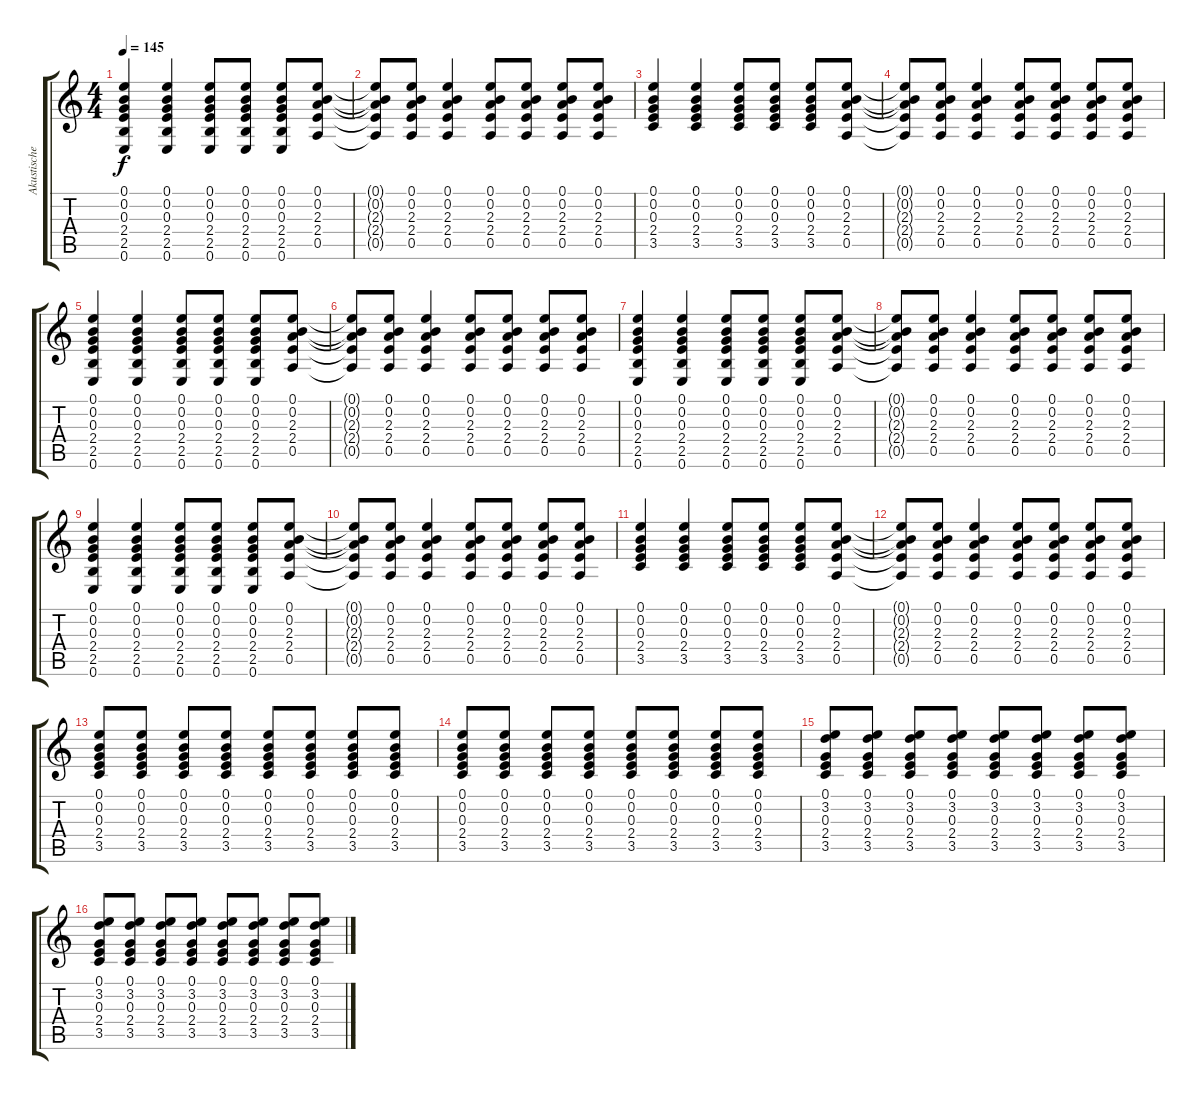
\track ("Akustische Gitarre" "Akustische") {instrument acousticguitarsteel}
\staff {score tabs}
\tuning (E4 B3 G3 D3 A2 E2) {hide}
\ts (4 4)
\tempo 145
\clef g2
\ks c
(0.1 0.2 0.3 2.4 2.5 0.6).4{dy f} (0.1 0.2 0.3 2.4 2.5 0.6).4 (0.1 0.2 0.3 2.4 2.5 0.6).8 (0.1 0.2 0.3 2.4 2.5 0.6).8 (0.1 0.2 0.3 2.4 2.5 0.6).8 (0.1 0.2 2.3 2.4 0.5).8 |
(0.1{t} 0.2{t} 2.3{t} 2.4{t} 0.5{t}).8 (0.1 0.2 2.3 2.4 0.5).8 (0.1 0.2 2.3 2.4 0.5).4 (0.1 0.2 2.3 2.4 0.5).8 (0.1 0.2 2.3 2.4 0.5).8 (0.1 0.2 2.3 2.4 0.5).8 (0.1 0.2 2.3 2.4 0.5).8 |
(0.1 0.2 0.3 2.4 3.5).4 (0.1 0.2 0.3 2.4 3.5).4 (0.1 0.2 0.3 2.4 3.5).8 (0.1 0.2 0.3 2.4 3.5).8 (0.1 0.2 0.3 2.4 3.5).8 (0.1 0.2 2.3 2.4 0.5).8 |
(0.1{t} 0.2{t} 2.3{t} 2.4{t} 0.5{t}).8 (0.1 0.2 2.3 2.4 0.5).8 (0.1 0.2 2.3 2.4 0.5).4 (0.1 0.2 2.3 2.4 0.5).8 (0.1 0.2 2.3 2.4 0.5).8 (0.1 0.2 2.3 2.4 0.5).8 (0.1 0.2 2.3 2.4 0.5).8 |
(0.1 0.2 0.3 2.4 2.5 0.6).4 (0.1 0.2 0.3 2.4 2.5 0.6).4 (0.1 0.2 0.3 2.4 2.5 0.6).8 (0.1 0.2 0.3 2.4 2.5 0.6).8 (0.1 0.2 0.3 2.4 2.5 0.6).8 (0.1 0.2 2.3 2.4 0.5).8 |
(0.1{t} 0.2{t} 2.3{t} 2.4{t} 0.5{t}).8 (0.1 0.2 2.3 2.4 0.5).8 (0.1 0.2 2.3 2.4 0.5).4 (0.1 0.2 2.3 2.4 0.5).8 (0.1 0.2 2.3 2.4 0.5).8 (0.1 0.2 2.3 2.4 0.5).8 (0.1 0.2 2.3 2.4 0.5).8 |
(0.1 0.2 0.3 2.4 2.5 0.6).4 (0.1 0.2 0.3 2.4 2.5 0.6).4 (0.1 0.2 0.3 2.4 2.5 0.6).8 (0.1 0.2 0.3 2.4 2.5 0.6).8 (0.1 0.2 0.3 2.4 2.5 0.6).8 (0.1 0.2 2.3 2.4 0.5).8 |
(0.1{t} 0.2{t} 2.3{t} 2.4{t} 0.5{t}).8 (0.1 0.2 2.3 2.4 0.5).8 (0.1 0.2 2.3 2.4 0.5).4 (0.1 0.2 2.3 2.4 0.5).8 (0.1 0.2 2.3 2.4 0.5).8 (0.1 0.2 2.3 2.4 0.5).8 (0.1 0.2 2.3 2.4 0.5).8 |
(0.1 0.2 0.3 2.4 2.5 0.6).4 (0.1 0.2 0.3 2.4 2.5 0.6).4 (0.1 0.2 0.3 2.4 2.5 0.6).8 (0.1 0.2 0.3 2.4 2.5 0.6).8 (0.1 0.2 0.3 2.4 2.5 0.6).8 (0.1 0.2 2.3 2.4 0.5).8 |
(0.1{t} 0.2{t} 2.3{t} 2.4{t} 0.5{t}).8 (0.1 0.2 2.3 2.4 0.5).8 (0.1 0.2 2.3 2.4 0.5).4 (0.1 0.2 2.3 2.4 0.5).8 (0.1 0.2 2.3 2.4 0.5).8 (0.1 0.2 2.3 2.4 0.5).8 (0.1 0.2 2.3 2.4 0.5).8 |
(0.1 0.2 0.3 2.4 3.5).4 (0.1 0.2 0.3 2.4 3.5).4 (0.1 0.2 0.3 2.4 3.5).8 (0.1 0.2 0.3 2.4 3.5).8 (0.1 0.2 0.3 2.4 3.5).8 (0.1 0.2 2.3 2.4 0.5).8 |
(0.1{t} 0.2{t} 2.3{t} 2.4{t} 0.5{t}).8 (0.1 0.2 2.3 2.4 0.5).8 (0.1 0.2 2.3 2.4 0.5).4 (0.1 0.2 2.3 2.4 0.5).8 (0.1 0.2 2.3 2.4 0.5).8 (0.1 0.2 2.3 2.4 0.5).8 (0.1 0.2 2.3 2.4 0.5).8 |
(0.1 0.2 0.3 2.4 3.5).8 (0.1 0.2 0.3 2.4 3.5).8 (0.1 0.2 0.3 2.4 3.5).8 (0.1 0.2 0.3 2.4 3.5).8 (0.1 0.2 0.3 2.4 3.5).8 (0.1 0.2 0.3 2.4 3.5).8 (0.1 0.2 0.3 2.4 3.5).8 (0.1 0.2 0.3 2.4 3.5).8 |
(0.1 0.2 0.3 2.4 3.5).8 (0.1 0.2 0.3 2.4 3.5).8 (0.1 0.2 0.3 2.4 3.5).8 (0.1 0.2 0.3 2.4 3.5).8 (0.1 0.2 0.3 2.4 3.5).8 (0.1 0.2 0.3 2.4 3.5).8 (0.1 0.2 0.3 2.4 3.5).8 (0.1 0.2 0.3 2.4 3.5).8 |
(0.1 3.2 0.3 2.4 3.5).8 (0.1 3.2 0.3 2.4 3.5).8 (0.1 3.2 0.3 2.4 3.5).8 (0.1 3.2 0.3 2.4 3.5).8 (0.1 3.2 0.3 2.4 3.5).8 (0.1 3.2 0.3 2.4 3.5).8 (0.1 3.2 0.3 2.4 3.5).8 (0.1 3.2 0.3 2.4 3.5).8 |
(0.1 3.2 0.3 2.4 3.5).8 (0.1 3.2 0.3 2.4 3.5).8 (0.1 3.2 0.3 2.4 3.5).8 (0.1 3.2 0.3 2.4 3.5).8 (0.1 3.2 0.3 2.4 3.5).8 (0.1 3.2 0.3 2.4 3.5).8 (0.1 3.2 0.3 2.4 3.5).8 (0.1 3.2 0.3 2.4 3.5).8
